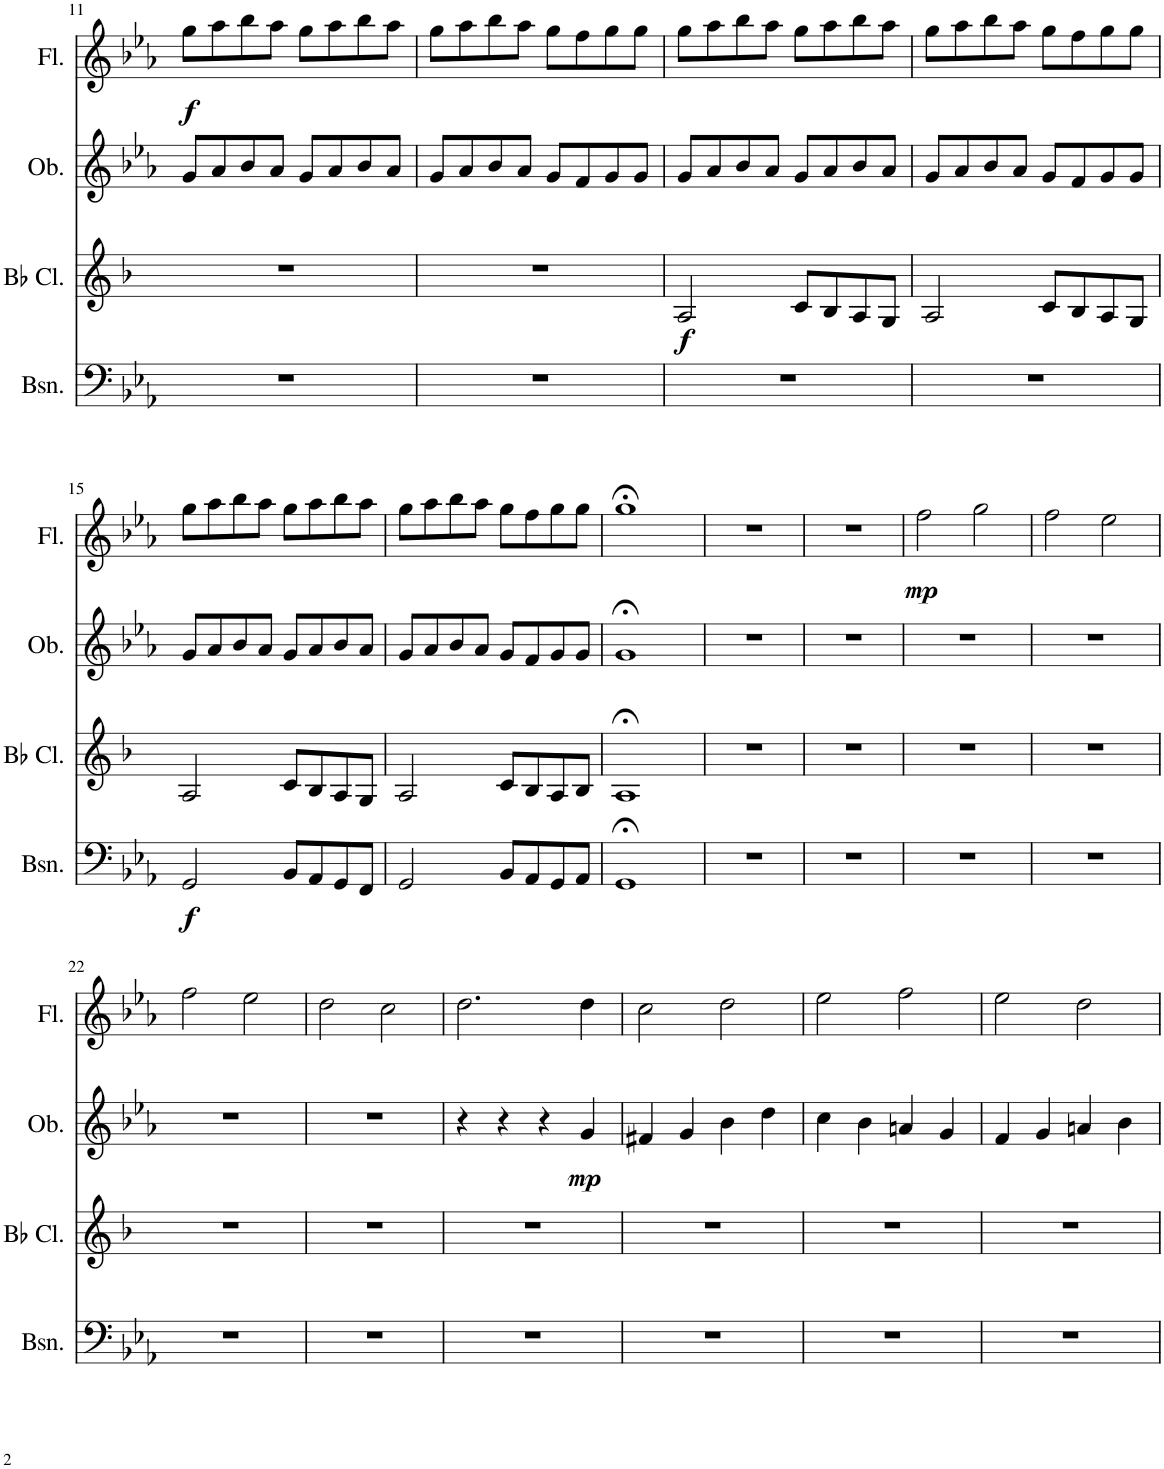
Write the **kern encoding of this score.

**kern	**dynam	**kern	**dynam	**kern	**dynam	**kern	**dynam
*part4	*part4	*part3	*part3	*part2	*part2	*part1	*part1
*staff4	*staff4	*staff3	*staff3	*staff2	*staff2	*staff1	*staff1
*I"Bassoon	*	*I"Bb Clarinet	*	*I"Oboe	*	*I"Flute	*
*I'Bsn.	*	*I'Bb Cl.	*	*I'Ob.	*	*I'Fl.	*
!!LO:PB:g=z
*clefF4	*	*clefG2	*	*clefG2	*	*clefG2	*
*	*	*Trd1c2	*	*	*	*	*
*k[b-e-a-]	*	*k[b-]	*	*k[b-e-a-]	*	*k[b-e-a-]	*
*M4/4	*	*M4/4	*	*M4/4	*	*M4/4	*
*met(c)	*	*met(c)	*	*met(c)	*	*met(c)	*
=11	=11	=11	=11	=11	=11	=11	=11
!	!	!	!	!	!	!	!LO:DY:b
1r	.	1r	.	8g/L	.	8gg\L	f
.	.	.	.	8a-/	.	8aa-\	.
.	.	.	.	8b-/	.	8bb-\	.
.	.	.	.	8a-/J	.	8aa-\J	.
.	.	.	.	8g/L	.	8gg\L	.
.	.	.	.	8a-/	.	8aa-\	.
.	.	.	.	8b-/	.	8bb-\	.
.	.	.	.	8a-/J	.	8aa-\J	.
=12	=12	=12	=12	=12	=12	=12	=12
1r	.	1r	.	8g/L	.	8gg\L	.
.	.	.	.	8a-/	.	8aa-\	.
.	.	.	.	8b-/	.	8bb-\	.
.	.	.	.	8a-/J	.	8aa-\J	.
.	.	.	.	8g/L	.	8gg\L	.
.	.	.	.	8f/	.	8ff\	.
.	.	.	.	8g/	.	8gg\	.
.	.	.	.	8g/J	.	8gg\J	.
=13	=13	=13	=13	=13	=13	=13	=13
!	!	!	!LO:DY:b	!	!	!	!
1r	.	2A/	f	8g/L	.	8gg\L	.
.	.	.	.	8a-/	.	8aa-\	.
.	.	.	.	8b-/	.	8bb-\	.
.	.	.	.	8a-/J	.	8aa-\J	.
.	.	8c/L	.	8g/L	.	8gg\L	.
.	.	8B-/	.	8a-/	.	8aa-\	.
.	.	8A/	.	8b-/	.	8bb-\	.
.	.	8G/J	.	8a-/J	.	8aa-\J	.
=14	=14	=14	=14	=14	=14	=14	=14
1r	.	2A/	.	8g/L	.	8gg\L	.
.	.	.	.	8a-/	.	8aa-\	.
.	.	.	.	8b-/	.	8bb-\	.
.	.	.	.	8a-/J	.	8aa-\J	.
.	.	8c/L	.	8g/L	.	8gg\L	.
.	.	8B-/	.	8f/	.	8ff\	.
.	.	8A/	.	8g/	.	8gg\	.
.	.	8G/J	.	8g/J	.	8gg\J	.
!!LO:LB:g=z
=15	=15	=15	=15	=15	=15	=15	=15
!	!LO:DY:b	!	!	!	!	!	!
2GG/	f	2A/	.	8g/L	.	8gg\L	.
.	.	.	.	8a-/	.	8aa-\	.
.	.	.	.	8b-/	.	8bb-\	.
.	.	.	.	8a-/J	.	8aa-\J	.
8BB-/L	.	8c/L	.	8g/L	.	8gg\L	.
8AA-/	.	8B-/	.	8a-/	.	8aa-\	.
8GG/	.	8A/	.	8b-/	.	8bb-\	.
8FF/J	.	8G/J	.	8a-/J	.	8aa-\J	.
=16	=16	=16	=16	=16	=16	=16	=16
2GG/	.	2A/	.	8g/L	.	8gg\L	.
.	.	.	.	8a-/	.	8aa-\	.
.	.	.	.	8b-/	.	8bb-\	.
.	.	.	.	8a-/J	.	8aa-\J	.
8BB-/L	.	8c/L	.	8g/L	.	8gg\L	.
8AA-/	.	8B-/	.	8f/	.	8ff\	.
8GG/	.	8A/	.	8g/	.	8gg\	.
8AA-/J	.	8B-/J	.	8g/J	.	8gg\J	.
=17	=17	=17	=17	=17	=17	=17	=17
1GG;<	.	1A;<	.	1g;<	.	1gg;<	.
=18	=18	=18	=18	=18	=18	=18	=18
1r	.	1r	.	1r	.	1r	.
=19	=19	=19	=19	=19	=19	=19	=19
1r	.	1r	.	1r	.	1r	.
=20	=20	=20	=20	=20	=20	=20	=20
!	!	!	!	!	!	!	!LO:DY:b
1r	.	1r	.	1r	.	2ff\	mp
.	.	.	.	.	.	2gg\	.
=21	=21	=21	=21	=21	=21	=21	=21
1r	.	1r	.	1r	.	2ff\	.
.	.	.	.	.	.	2ee-\	.
!!LO:LB:g=z
=22	=22	=22	=22	=22	=22	=22	=22
1r	.	1r	.	1r	.	2ff\	.
.	.	.	.	.	.	2ee-\	.
=23	=23	=23	=23	=23	=23	=23	=23
1r	.	1r	.	1r	.	2dd\	.
.	.	.	.	.	.	2cc\	.
=24	=24	=24	=24	=24	=24	=24	=24
1r	.	1r	.	4r	.	2.dd\	.
.	.	.	.	4r	.	.	.
.	.	.	.	4r	.	.	.
!	!	!	!	!	!LO:DY:b	!	!
.	.	.	.	4g/	mp	4dd\	.
=25	=25	=25	=25	=25	=25	=25	=25
1r	.	1r	.	4f#X/	.	2cc\	.
.	.	.	.	4g/	.	.	.
.	.	.	.	4b-\	.	2dd\	.
.	.	.	.	4dd\	.	.	.
=26	=26	=26	=26	=26	=26	=26	=26
1r	.	1r	.	4cc\	.	2ee-\	.
.	.	.	.	4b-\	.	.	.
.	.	.	.	4an/	.	2ff\	.
.	.	.	.	4g/	.	.	.
=27	=27	=27	=27	=27	=27	=27	=27
1r	.	1r	.	4f/	.	2ee-\	.
.	.	.	.	4g/	.	.	.
.	.	.	.	4an/	.	2dd\	.
.	.	.	.	4b-\	.	.	.
=	=	=	=	=	=	=	=
*-	*-	*-	*-	*-	*-	*-	*-
